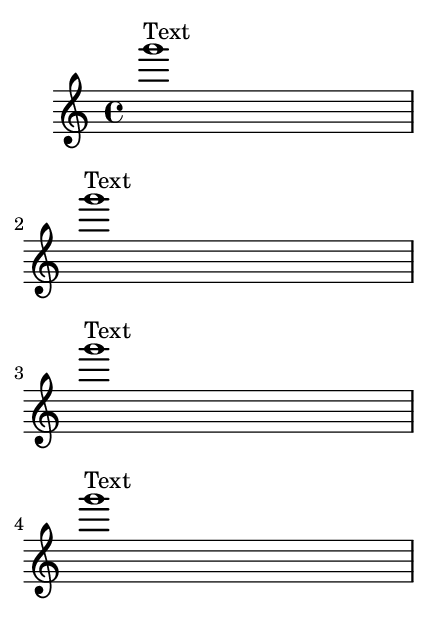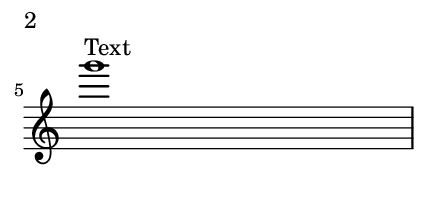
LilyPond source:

%% Generated by lilypond-book
%% Options: [exampleindent=10.16\mm,indent=0\mm,line-width=160\mm,paper-height=845.047\pt,paper-width=597.508\pt,papersize='(cons (* 597.508 pt) (* 845.047 pt))]
\include "lilypond-book-preamble.ly"


% ****************************************************************
% Start cut-&-pastable-section
% ****************************************************************

#(ly:set-option 'eps-box-padding 3.000000)



\paper {
  #(set-paper-size '(cons (* 597.508 pt) (* 845.047 pt)))
  indent = 0\mm
  line-width = 160\mm
  % offset the left padding, also add 1mm as lilypond creates cropped
  % images with a little space on the right
  line-width = #(- line-width (* mm  3.000000) (* mm 1))
}

\layout {
  
}




% ****************************************************************
% ly snippet:
% ****************************************************************
\sourcefilename "/lilypond-2.25.15/input/regression/page-breaking-outside-staff-estimation.ly"
\sourcefileline 0
\version "2.16.0"

\header {
  texidoc = "The height-estimation routine takes into account
the fact that the TextScript needs to be moved up to avoid the
note.  This should be spaced on two pages."
}

#(set-default-paper-size "a7")

\book {
  \repeat unfold 5 { g'''1^"Text" \break}
}



% ****************************************************************
% end ly snippet
% ****************************************************************
